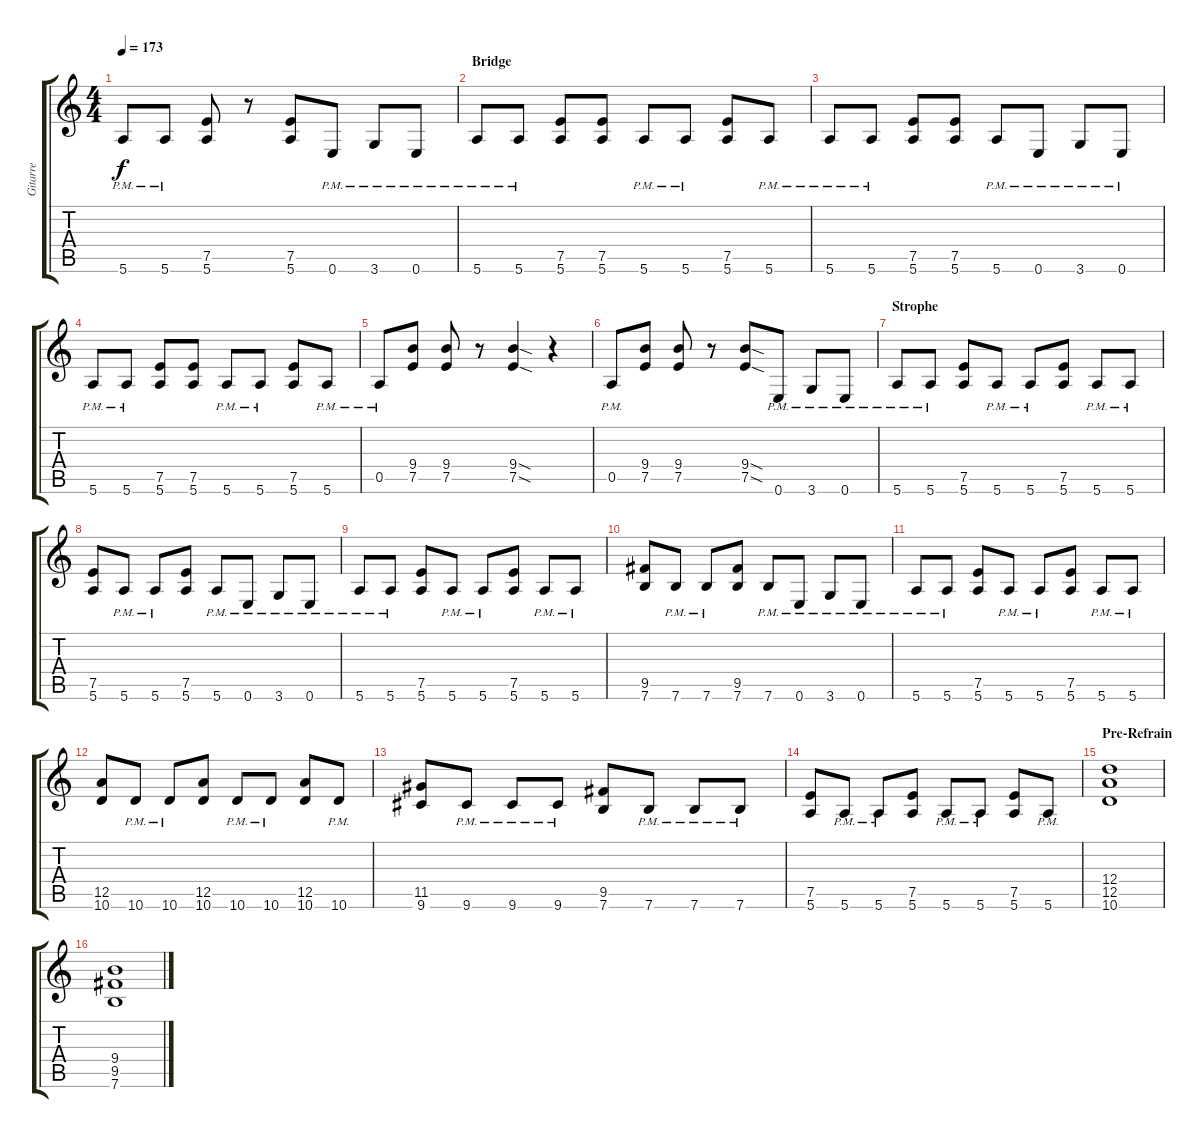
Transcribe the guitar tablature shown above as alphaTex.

\track ("Gitarre" "Gitarre") {instrument distortionguitar}
\staff {score tabs}
\tuning (E4 B3 G3 D3 A2 E2) {hide}
\ts (4 4)
\tempo 173
\clef g2
\ks c
5.6{pm}.8{dy f} 5.6{pm}.8 (7.5 5.6).8 r.8 (7.5 5.6).8 0.6{pm}.8 3.6{pm}.8 0.6{pm}.8 |
\section ("" "Bridge")
5.6{pm}.8 5.6{pm}.8 (7.5 5.6).8 (7.5 5.6).8 5.6{pm}.8 5.6{pm}.8 (7.5 5.6).8 5.6{pm}.8 |
5.6{pm}.8 5.6{pm}.8 (7.5 5.6).8 (7.5 5.6).8 5.6{pm}.8 0.6{pm}.8 3.6{pm}.8 0.6{pm}.8 |
5.6{pm}.8 5.6{pm}.8 (7.5 5.6).8 (7.5 5.6).8 5.6{pm}.8 5.6{pm}.8 (7.5 5.6).8 5.6{pm}.8 |
0.5{pm}.8 (9.4 7.5).8 (9.4 7.5).8 r.8 (9.4{sod} 7.5{sod}).4 r.4 |
0.5{pm}.8 (9.4 7.5).8 (9.4 7.5).8 r.8 (9.4{sod} 7.5{sod}).8 0.6{pm}.8 3.6{pm}.8 0.6{pm}.8 |
\section ("" "Strophe")
5.6{pm}.8 5.6{pm}.8 (7.5 5.6).8 5.6{pm}.8 5.6{pm}.8 (7.5 5.6).8 5.6{pm}.8 5.6{pm}.8 |
(7.5 5.6).8 5.6{pm}.8 5.6{pm}.8 (7.5 5.6).8 5.6{pm}.8 0.6{pm}.8 3.6{pm}.8 0.6{pm}.8 |
5.6{pm}.8 5.6{pm}.8 (7.5 5.6).8 5.6{pm}.8 5.6{pm}.8 (7.5 5.6).8 5.6{pm}.8 5.6{pm}.8 |
(9.5 7.6).8 7.6{pm}.8 7.6{pm}.8 (9.5 7.6).8 7.6{pm}.8 0.6{pm}.8 3.6{pm}.8 0.6{pm}.8 |
5.6{pm}.8 5.6{pm}.8 (7.5 5.6).8 5.6{pm}.8 5.6{pm}.8 (7.5 5.6).8 5.6{pm}.8 5.6{pm}.8 |
(12.5 10.6).8 10.6{pm}.8 10.6{pm}.8 (12.5 10.6).8 10.6{pm}.8 10.6{pm}.8 (12.5 10.6).8 10.6{pm}.8 |
(11.5 9.6).8 9.6{pm}.8 9.6{pm}.8 9.6{pm}.8 (9.5 7.6).8 7.6{pm}.8 7.6{pm}.8 7.6{pm}.8 |
(7.5 5.6).8 5.6{pm}.8 5.6{pm}.8 (7.5 5.6).8 5.6{pm}.8 5.6{pm}.8 (7.5 5.6).8 5.6{pm}.8 |
\section ("" "Pre-Refrain")
(12.4 12.5 10.6).1 |
(9.4 9.5 7.6).1
